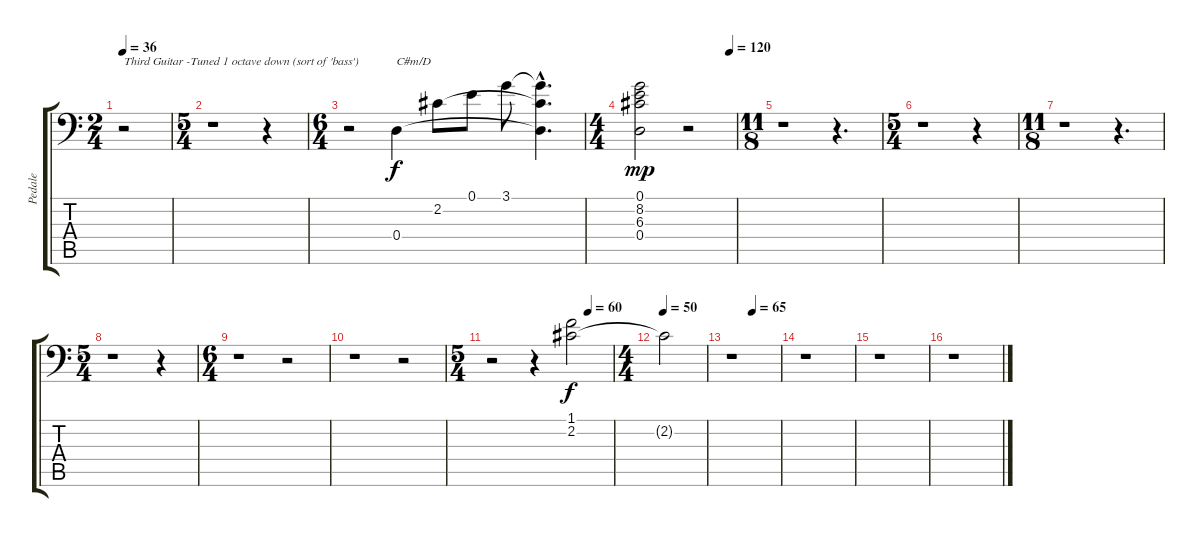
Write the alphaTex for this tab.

\track ("Pedale" "Pedale") {instrument overdrivenguitar}
\staff {score tabs}
\tuning (E3 B2 G2 D2 A1 E1) {hide}
\ts (2 4)
\tempo 36
\clef f4
\ks c
r.2{txt "Third Guitar -Tuned 1 octave down (sort of 'bass')" dy f instrument overdrivenguitar} |
\ts (5 4)
r.1 r.4 |
\ts (6 4)
r.2 0.4.4{txt "C#m/D"} 2.2.8 0.1.8 3.1.8 (3.1{hac t} 2.2{hac t} 0.4{hac t}).4{d} |
\ts (4 4)
\tempo (120 0.9375)
(0.1 8.2 6.3 0.4).2{dy mp} r.2 |
\ts (11 8)
r.1 r.4{d} |
\ts (5 4)
r.1 r.4 |
\ts (11 8)
r.1 r.4{d} |
\ts (5 4)
r.1 r.4 |
\ts (6 4)
r.1 r.2 |
r.1 r.2 |
\ts (5 4)
\tempo (60 0.8)
r.2 r.4 (1.1 2.2).2{dy f} |
\ts (4 4)
\tempo 50
2.2{t}.2 |
\tempo (65 0.4375)
r.1 |
r.1 |
r.1 |
r.1
